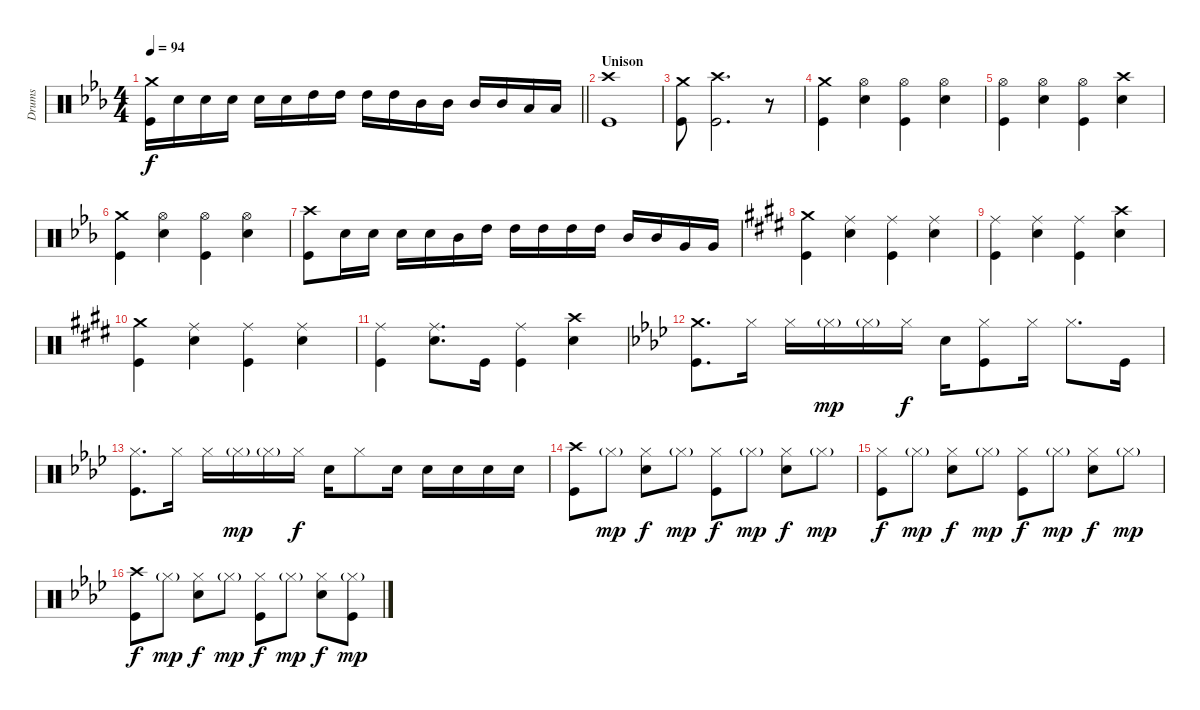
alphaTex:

\track ("Drums" "Drums") {instrument percussion}
\staff {score}
\articulation defaults
\ts (4 4)
\tempo 94
\clef neutral
\barLineRight lightlight
\ks eb
("Crash medium (hit)" "Kick (hit)").16{dy f} "Snare (hit) 2".16 "Snare (hit) 2".16 "Snare (hit) 2".16 "Snare (hit) 2".16 "Snare (hit) 2".16 "High Tom (hit)".16 "High Tom (hit)".16 "High Tom (hit)".16 "High Tom (hit)".16 "Mid Tom (hit)".16 "Mid Tom (hit)".16 "Mid Tom (hit)".16 "Mid Tom (hit)".16 "Low Floor Tom (hit)".16 "Low Floor Tom (hit)".16 |
\section ("" "Unison")
("Crash high (hit)" "Kick (hit)").1 |
("Crash medium (hit)" "Kick (hit)").8 ("Crash high (hit)" "Kick (hit)").2{d} r.8 |
("Crash medium (hit)" "Kick (hit)").4 ("Hi-Hat (open)" "Snare (hit) 2").4 ("Hi-Hat (open)" "Kick (hit)").4 ("Hi-Hat (open)" "Snare (hit) 2").4 |
("Hi-Hat (open)" "Kick (hit)").4 ("Hi-Hat (open)" "Snare (hit) 2").4 ("Hi-Hat (open)" "Kick (hit)").4 ("Crash high (hit)" "Snare (hit) 2").4 |
("Crash medium (hit)" "Kick (hit)").4 ("Hi-Hat (open)" "Snare (hit) 2").4 ("Hi-Hat (open)" "Kick (hit)").4 ("Hi-Hat (open)" "Snare (hit) 2").4 |
("Crash high (hit)" "Kick (hit)").8 "Snare (hit) 2".16 "Snare (hit) 2".16 "Snare (hit) 2".16 "Snare (hit) 2".16 "Mid Tom (hit)".16 "High Tom (hit)".16 "High Tom (hit)".16 "High Tom (hit)".16 "High Tom (hit)".16 "High Tom (hit)".16 "Mid Tom (hit)".16 "Mid Tom (hit)".16 "Very Low Tom (hit)".16 "Very Low Tom (hit)".16 |
\ks e
("Crash medium (hit)" "Kick (hit)").4 ("Ride (middle)" "Snare (hit) 2").4 ("Ride (middle)" "Kick (hit)").4 ("Ride (middle)" "Snare (hit) 2").4 |
("Ride (middle)" "Kick (hit)").4 ("Ride (middle)" "Snare (hit) 2").4 ("Ride (middle)" "Kick (hit)").4 ("Crash high (hit)" "Snare (hit) 2").4 |
("Crash medium (hit)" "Kick (hit)").4 ("Ride (middle)" "Snare (hit) 2").4 ("Ride (middle)" "Kick (hit)").4 ("Ride (middle)" "Snare (hit) 2").4 |
("Ride (middle)" "Kick (hit)").4 ("Ride (middle)" "Snare (hit) 2").8{d} "Kick (hit)".16 ("Ride (middle)" "Kick (hit)").4 ("Crash high (hit)" "Snare (hit) 2").4 |
\ks ab
("Crash medium (hit)" "Kick (hit)").8{d} "Hi-Hat (closed)".16 "Hi-Hat (closed)".16 "Hi-Hat (closed)"{g}.16{dy mp} "Hi-Hat (closed)"{g}.16 "Hi-Hat (closed)".16{dy f} "Snare (hit) 2".16 ("Hi-Hat (closed)" "Kick (hit)").8 "Hi-Hat (closed)".16 "Hi-Hat (closed)".8{d} "Kick (hit)".16 |
("Hi-Hat (closed)" "Kick (hit)").8{d} "Hi-Hat (closed)".16 "Hi-Hat (closed)".16 "Hi-Hat (closed)"{g}.16{dy mp} "Hi-Hat (closed)"{g}.16 "Hi-Hat (closed)".16{dy f} "Snare (hit) 2".16 "Hi-Hat (closed)".8 "Snare (hit) 2".16 "Snare (hit) 2".16 "Snare (hit) 2".16 "Snare (hit) 2".16 "Snare (hit) 2".16 |
("Crash high (hit)" "Kick (hit)").8 "Hi-Hat (closed)"{g}.8{dy mp} ("Hi-Hat (closed)" "Snare (hit) 2").8{dy f} "Hi-Hat (closed)"{g}.8{dy mp} ("Hi-Hat (closed)" "Kick (hit)").8{dy f} "Hi-Hat (closed)"{g}.8{dy mp} ("Hi-Hat (closed)" "Snare (hit) 2").8{dy f} "Hi-Hat (closed)"{g}.8{dy mp} |
("Hi-Hat (closed)" "Kick (hit)").8{dy f} "Hi-Hat (closed)"{g}.8{dy mp} ("Hi-Hat (closed)" "Snare (hit) 2").8{dy f} "Hi-Hat (closed)"{g}.8{dy mp} ("Hi-Hat (closed)" "Kick (hit)").8{dy f} "Hi-Hat (closed)"{g}.8{dy mp} ("Hi-Hat (closed)" "Snare (hit) 2").8{dy f} "Hi-Hat (closed)"{g}.8{dy mp} |
("Crash high (hit)" "Kick (hit)").8{dy f} "Hi-Hat (closed)"{g}.8{dy mp} ("Hi-Hat (closed)" "Snare (hit) 2").8{dy f} "Hi-Hat (closed)"{g}.8{dy mp} ("Hi-Hat (closed)" "Kick (hit)").8{dy f} "Hi-Hat (closed)"{g}.8{dy mp} ("Hi-Hat (closed)" "Snare (hit) 2").8{dy f} ("Hi-Hat (closed)"{g} "Kick (hit)").8{dy mp}
